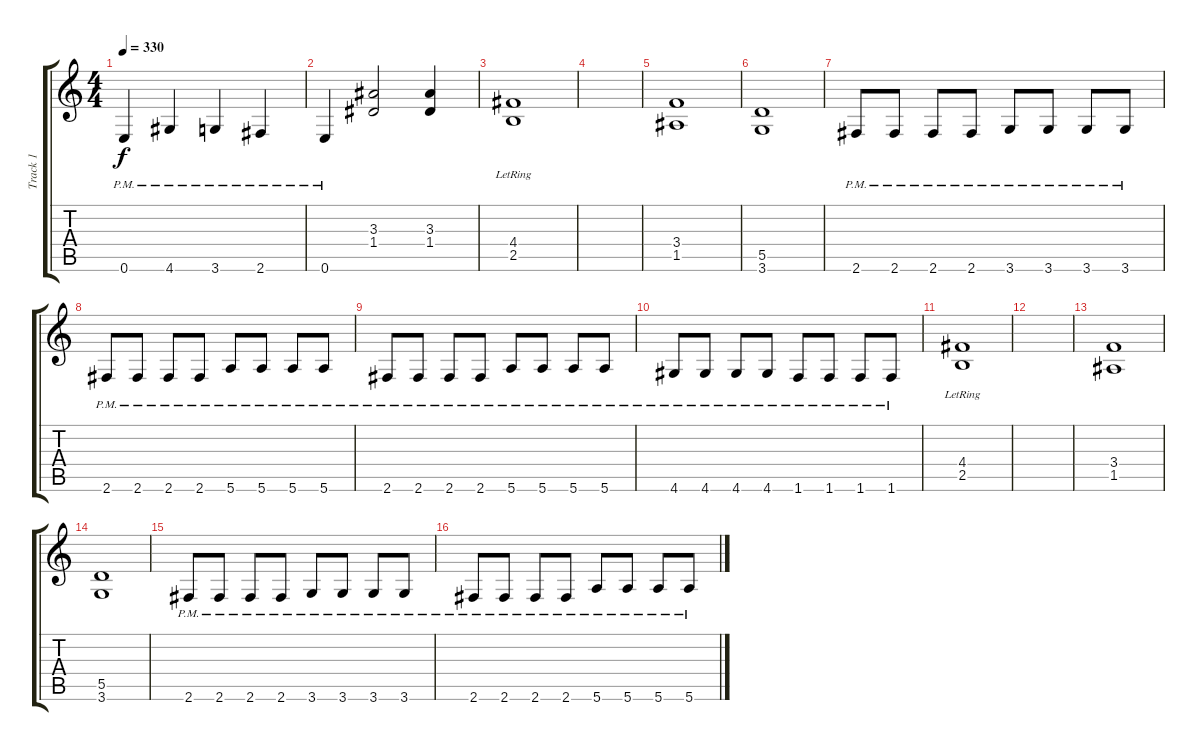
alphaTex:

\track ("Track 1" "Track 1") {instrument overdrivenguitar}
\staff {score tabs}
\tuning (E4 B3 G3 D3 A2 E2) {hide}
\ts (4 4)
\tempo 330
\clef g2
\ks c
0.6{pm}.4{dy f} 4.6{pm}.4 3.6{pm}.4 2.6{pm}.4 |
0.6{pm}.4 (3.3 1.4).2 (3.3 1.4).4 |
(4.4{lr} 2.5{lr}).1 |
|
(3.4 1.5).1 |
(5.5 3.6).1 |
2.6{pm}.8 2.6{pm}.8 2.6{pm}.8 2.6{pm}.8 3.6{pm}.8 3.6{pm}.8 3.6{pm}.8 3.6{pm}.8 |
2.6{pm}.8 2.6{pm}.8 2.6{pm}.8 2.6{pm}.8 5.6{pm}.8 5.6{pm}.8 5.6{pm}.8 5.6{pm}.8 |
2.6{pm}.8 2.6{pm}.8 2.6{pm}.8 2.6{pm}.8 5.6{pm}.8 5.6{pm}.8 5.6{pm}.8 5.6{pm}.8 |
4.6{pm}.8 4.6{pm}.8 4.6{pm}.8 4.6{pm}.8 1.6{pm}.8 1.6{pm}.8 1.6{pm}.8 1.6{pm}.8 |
(4.4{lr} 2.5{lr}).1 |
|
(3.4 1.5).1 |
(5.5 3.6).1 |
2.6{pm}.8 2.6{pm}.8 2.6{pm}.8 2.6{pm}.8 3.6{pm}.8 3.6{pm}.8 3.6{pm}.8 3.6{pm}.8 |
2.6{pm}.8 2.6{pm}.8 2.6{pm}.8 2.6{pm}.8 5.6{pm}.8 5.6{pm}.8 5.6{pm}.8 5.6{pm}.8
